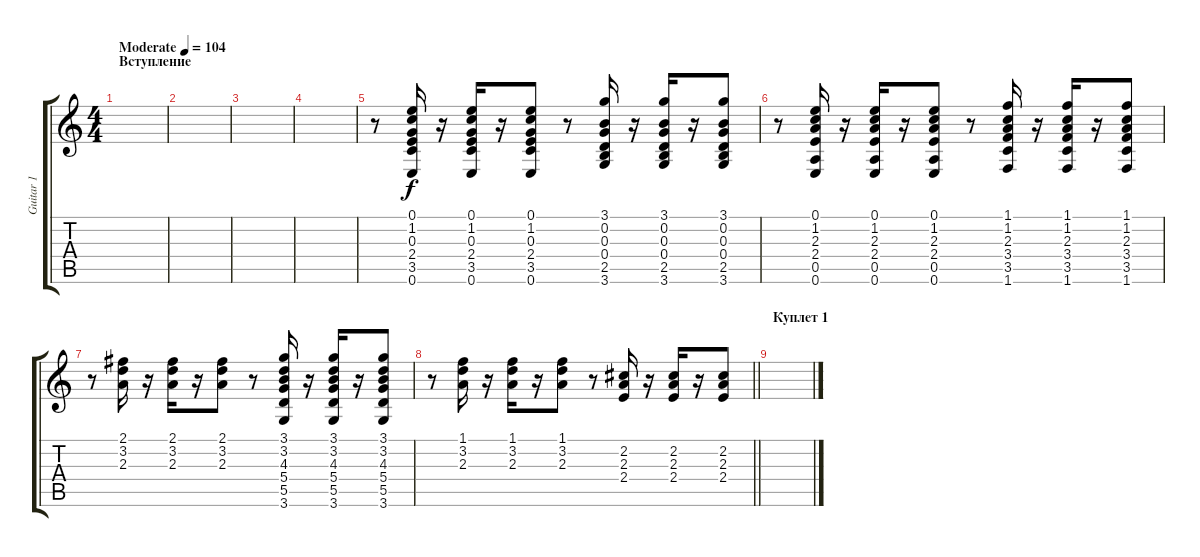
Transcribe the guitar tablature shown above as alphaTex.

\track ("Guitar 1" "Guitar 1") {instrument acousticguitarnylon}
\staff {score tabs}
\tuning (E4 B3 G3 D3 A2 E2) {hide}
\ts (4 4)
\section ("" "Вступление")
\tempo (104 "Moderate")
\clef g2
\ks c
|
|
|
|
r.8 (0.1 1.2 0.3 2.4 3.5 0.6).16 r.16 (0.1 1.2 0.3 2.4 3.5 0.6).16 r.16 (0.1 1.2 0.3 2.4 3.5 0.6).8 r.8 (3.1 0.2 0.3 0.4 2.5 3.6).16 r.16 (3.1 0.2 0.3 0.4 2.5 3.6).16 r.16 (3.1 0.2 0.3 0.4 2.5 3.6).8 |
r.8 (0.1 1.2 2.3 2.4 0.5 0.6).16 r.16 (0.1 1.2 2.3 2.4 0.5 0.6).16 r.16 (0.1 1.2 2.3 2.4 0.5 0.6).8 r.8 (1.1 1.2 2.3 3.4 3.5 1.6).16 r.16 (1.1 1.2 2.3 3.4 3.5 1.6).16 r.16 (1.1 1.2 2.3 3.4 3.5 1.6).8 |
r.8 (2.1 3.2 2.3).16 r.16 (2.1 3.2 2.3).16 r.16 (2.1 3.2 2.3).8 r.8 (3.1 3.2 4.3 5.4 5.5 3.6).16 r.16 (3.1 3.2 4.3 5.4 5.5 3.6).16 r.16 (3.1 3.2 4.3 5.4 5.5 3.6).8 |
\barLineRight lightlight
r.8 (1.1 3.2 2.3).16 r.16 (1.1 3.2 2.3).16 r.16 (1.1 3.2 2.3).8 r.8 (2.2 2.3 2.4).16 r.16 (2.2 2.3 2.4).16 r.16 (2.2 2.3 2.4).8 |
\section ("" "Куплет 1")
